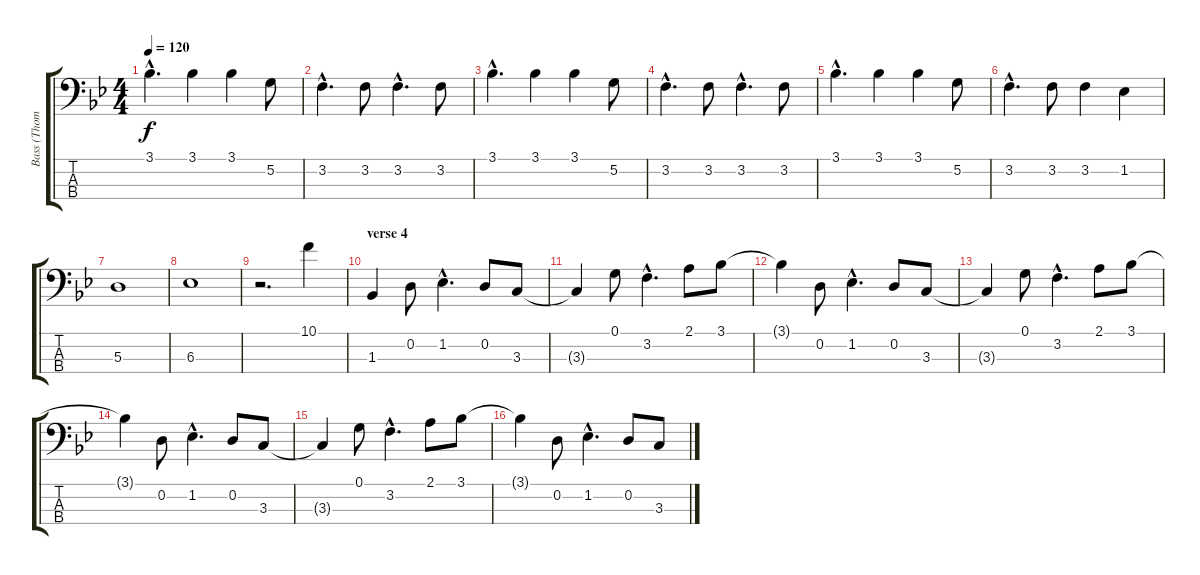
\track ("Bass (Thompson)" "Bass (Thom") {instrument electricbassfinger}
\staff {score tabs}
\tuning (G2 D2 A1 E1) {hide}
\ts (4 4)
\tempo 120
\clef f4
\ks bb
3.1{hac}.4{d dy f} 3.1.4 3.1.4 5.2.8 |
3.2{hac}.4{d} 3.2.8 3.2{hac}.4{d} 3.2.8 |
3.1{hac}.4{d} 3.1.4 3.1.4 5.2.8 |
3.2{hac}.4{d} 3.2.8 3.2{hac}.4{d} 3.2.8 |
3.1{hac}.4{d} 3.1.4 3.1.4 5.2.8 |
3.2{hac}.4{d} 3.2.8 3.2.4 1.2.4 |
5.3.1 |
6.3.1 |
r.2{d} 10.1.4 |
\section ("" "verse 4")
1.3.4 0.2.8 1.2{hac}.4{d} 0.2.8 3.3.8 |
3.3{t}.4 0.1.8 3.2{hac}.4{d} 2.1.8 3.1.8 |
3.1{t}.4 0.2.8 1.2{hac}.4{d} 0.2.8 3.3.8 |
3.3{t}.4 0.1.8 3.2{hac}.4{d} 2.1.8 3.1.8 |
3.1{t}.4 0.2.8 1.2{hac}.4{d} 0.2.8 3.3.8 |
3.3{t}.4 0.1.8 3.2{hac}.4{d} 2.1.8 3.1.8 |
3.1{t}.4 0.2.8 1.2{hac}.4{d} 0.2.8 3.3.8
